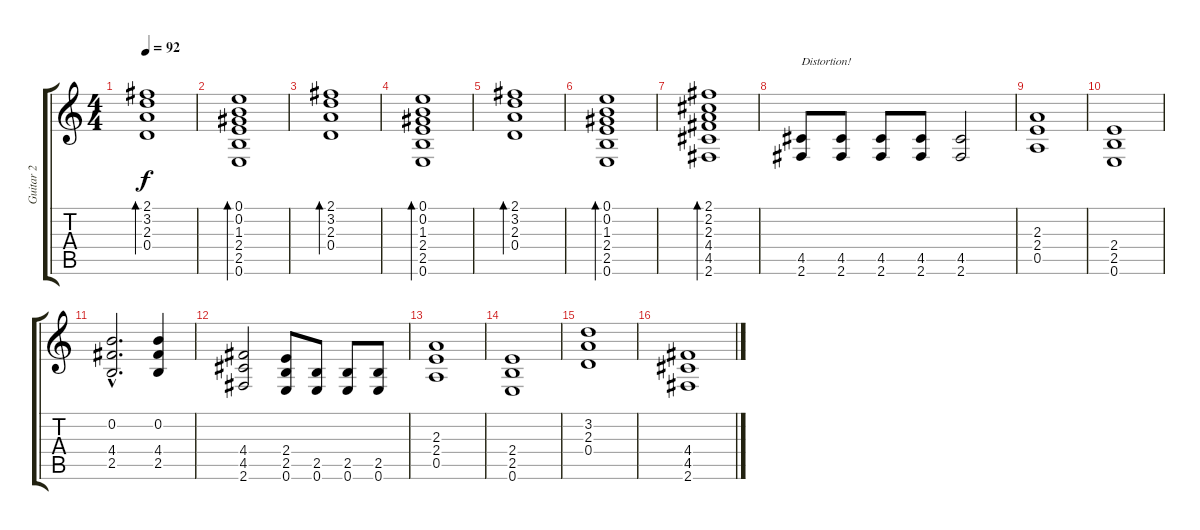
\track ("Guitar 2" "Guitar 2") {instrument electricguitarclean}
\staff {score tabs}
\tuning (E4 B3 G3 D3 A2 E2) {hide}
\ts (4 4)
\tempo 92
\clef g2
\ks c
(2.1 3.2 2.3 0.4).1{bd 120 dy f} |
(0.1 0.2 1.3 2.4 2.5 0.6).1{bd 60} |
(2.1 3.2 2.3 0.4).1{bd 120} |
(0.1 0.2 1.3 2.4 2.5 0.6).1{bd 60} |
(2.1 3.2 2.3 0.4).1{bd 120} |
(0.1 0.2 1.3 2.4 2.5 0.6).1{bd 60} |
(2.1 2.2 2.3 4.4 4.5 2.6).1{bd 60} |
(4.5 2.6).8{txt "Distortion!" instrument distortionguitar} (4.5 2.6).8 (4.5 2.6).8 (4.5 2.6).8 (4.5 2.6).2 |
(2.3 2.4 0.5).1 |
(2.4 2.5 0.6).1 |
(0.2{hac} 4.4{hac} 2.5{hac}).2{d} (0.2 4.4 2.5).4 |
(4.4 4.5 2.6).2 (2.4 2.5 0.6).8 (2.5 0.6).8 (2.5 0.6).8 (2.5 0.6).8 |
(2.3 2.4 0.5).1 |
(2.4 2.5 0.6).1 |
(3.2 2.3 0.4).1 |
(4.4 4.5 2.6).1
